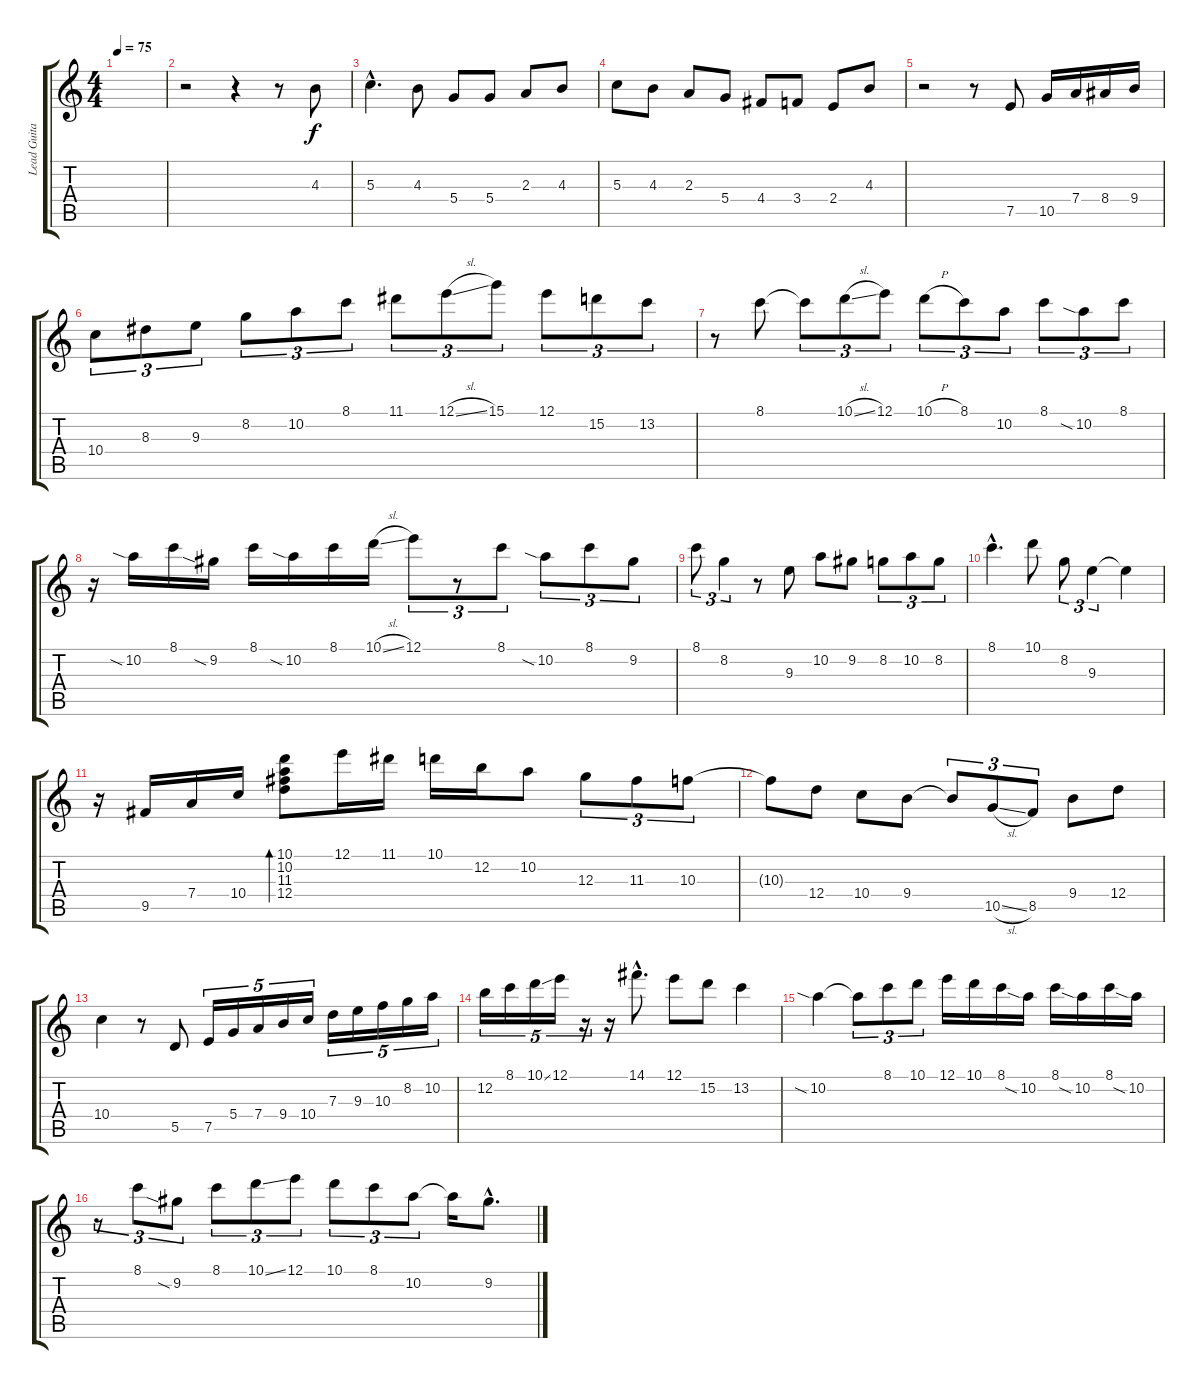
\track ("Lead Guitar" "Lead Guita") {instrument electricguitarjazz}
\staff {score tabs}
\tuning (E4 B3 G3 D3 A2 E2) {hide}
\ts (4 4)
\tempo 75
\clef g2
\ks c
|
r.2 r.4 r.8 4.3.8 |
5.3{hac}.4{d} 4.3.8 5.4.8 5.4.8 2.3.8 4.3.8 |
5.3.8 4.3.8 2.3.8 5.4.8 4.4.8 3.4.8 2.4.8 4.3.8 |
r.2 r.8 7.5.8 10.5.16 7.4.16 8.4.16 9.4.16 |
10.4.8{tu (3 2)} 8.3.8{tu (3 2)} 9.3.8{tu (3 2)} 8.2.8{tu (3 2)} 10.2.8{tu (3 2)} 8.1.8{tu (3 2)} 11.1.8{tu (3 2)} 12.1{sl}.8{tu (3 2)} 15.1.8{tu (3 2)} 12.1.8{tu (3 2)} 15.2.8{tu (3 2)} 13.2.8{tu (3 2)} |
r.8 8.1.8 8.1{t}.8{tu (3 2)} 10.1{sl}.8{tu (3 2)} 12.1.8{tu (3 2)} 10.1{h}.8{tu (3 2)} 8.1.8{tu (3 2)} 10.2.8{tu (3 2)} 8.1.8{tu (3 2)} 10.2{sia}.8{tu (3 2)} 8.1.8{tu (3 2)} |
r.16 10.2{sia}.16 8.1.16 9.2{sia}.16 8.1.16 10.2{sia}.16 8.1.16 10.1{sl}.16 12.1.8{tu (3 2)} r.8{tu (3 2)} 8.1.8{tu (3 2)} 10.2{sia}.8{tu (3 2)} 8.1.8{tu (3 2)} 9.2.8{tu (3 2)} |
8.1.8{tu (3 2)} 8.2.4{tu (3 2)} r.8 9.3.8 10.2.8 9.2.8 8.2.8{tu (3 2)} 10.2.8{tu (3 2)} 8.2.8{tu (3 2)} |
8.1{hac}.4{d} 10.1.8 8.2.8{tu (3 2)} 9.3.4{tu (3 2)} 9.3{t}.4 |
r.16 9.5.16 7.4.16 10.4.16 (10.1 10.2 11.3 12.4).8{bd 240} 12.1.16 11.1.16 10.1.16 12.2.16 10.2.8 12.3.8{tu (3 2)} 11.3.8{tu (3 2)} 10.3.8{tu (3 2)} |
10.3{t}.8 12.4.8 10.4.8 9.4.8 9.4{t}.8{tu (3 2)} 10.5{sl}.8{tu (3 2)} 8.5.8{tu (3 2)} 9.4.8 12.4.8 |
10.4.4 r.8 5.5.8 7.5.16{tu (5 4)} 5.4.16{tu (5 4)} 7.4.16{tu (5 4)} 9.4.16{tu (5 4)} 10.4.16{tu (5 4)} 7.3.16{tu (5 4)} 9.3.16{tu (5 4)} 10.3.16{tu (5 4)} 8.2.16{tu (5 4)} 10.2.16{tu (5 4)} |
12.2.16{tu (5 4)} 8.1.16{tu (5 4)} 10.1{ss}.16{tu (5 4)} 12.1.16{tu (5 4)} r.16{tu (5 4)} r.16 14.1{hac}.8{d} 12.1.8 15.2.8 13.2.4 |
10.2{sia}.4 10.2{t}.8{tu (3 2)} 8.1.8{tu (3 2)} 10.1.8{tu (3 2)} 12.1.16 10.1.16 8.1.16 10.2{sia}.16 8.1.16 10.2{sia}.16 8.1.16 10.2{sia}.16 |
r.8{tu (3 2)} 8.1.8{tu (3 2)} 9.2{sia}.8{tu (3 2)} 8.1.8{tu (3 2)} 10.1{ss}.8{tu (3 2)} 12.1.8{tu (3 2)} 10.1.8{tu (3 2)} 8.1.8{tu (3 2)} 10.2.8{tu (3 2)} 10.2{t}.16 9.2{hac}.8{d}
